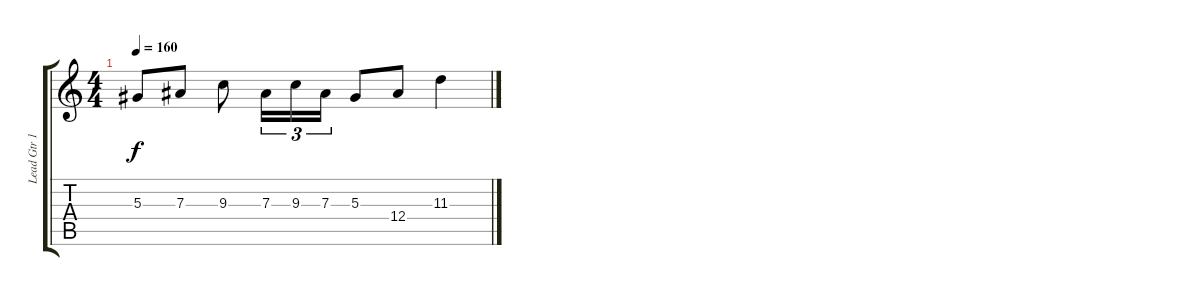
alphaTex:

\track ("Lead Gtr 1" "Lead Gtr 1") {instrument distortionguitar}
\staff {score tabs}
\tuning (C4 G3 Eb3 Bb2 F2 C2) {hide}
\ts (4 4)
\tempo 160
\clef g2
\ks c
5.3{t}.8{dy f} 7.3.8 9.3.8 7.3.16{tu (3 2)} 9.3.16{tu (3 2)} 7.3.16{tu (3 2)} 5.3.8 12.4.8 11.3.4
